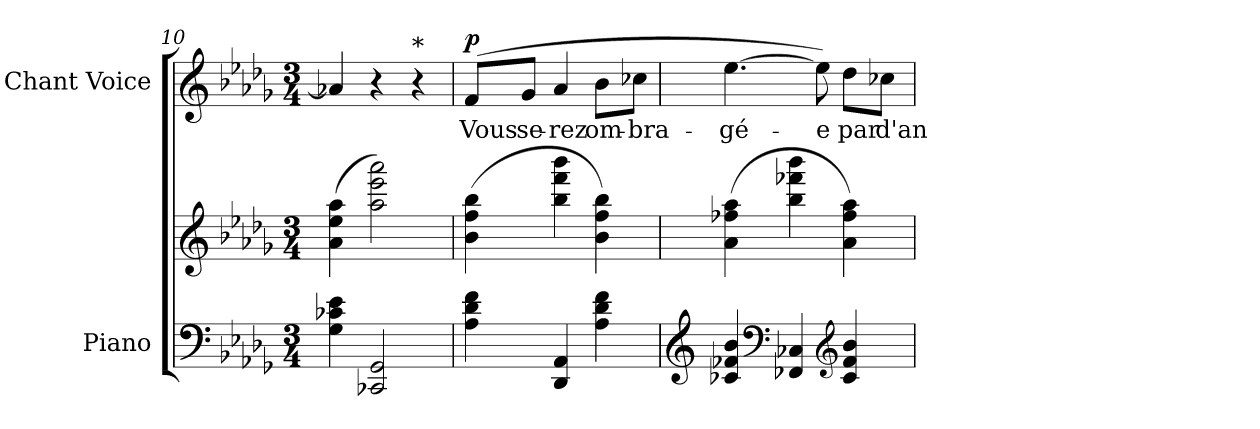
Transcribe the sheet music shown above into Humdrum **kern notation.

**kern	**kern	**kern	**text	**dynam
*part2	*part2	*part1	*part1	*part1
*staff3	*staff2	*staff1	*staff1	*staff1
*I"Piano	*	*I"Chant Voice	*	*
*I'Pno	*	*	*	*
*clefF4	*clefG2	*clefG2	*	*
*k[b-e-a-d-g-]	*k[b-e-a-d-g-]	*k[b-e-a-d-g-]	*	*
*M3/4	*M3/4	*M3/4	*	*
=10	=10	=10	=10	=10
4G-\ 4c-X\ 4e-\	(4a-\ 4ee-\ 4aa-\	4a-X/]	.	.
2CC-X/ 2GG-/	2aa-\ 2eee-\ 2aaa-\)	4r	.	.
!	!	!LO:TX:a:t=*	!	!
.	.	4r	.	.
=11	=11	=11	=11	=11
!	!	!	!LO:LY:b	!LO:DY:a
4A-\ 4d-\ 4f\	(4b-\ 4ff\ 4bb-\	(8f/L	Vous	p
!	!	!	!LO:LY:b	!
.	.	8g-/J	se-	.
!	!	!	!LO:LY:b	!
4DD-/ 4AA-/	4bb-\ 4fff\ 4bbb-\	4a-/	-rez	.
!	!	!	!LO:LY:b	!
4A-\ 4d-\ 4f\	4b-\ 4ff\ 4bb-\)	8b-\L	om-	.
!	!	!	!LO:LY:b	!
.	.	8cc-X\J	-bra-	.
=12	=12	=12	=12	=12
*clefG2	*	*	*	*
!	!	!	!LO:LY:b	!
4c-X/ 4f-X/ 4b-/	(4a-\ 4ff-X\ 4aa-\	[4.ee-\	-gé-	.
*clefF4	*	*	*	*
4FF-X/ 4C-X/	4bb-\ 4fff-X\ 4bbb-\	.	.	.
!	!	!	!LO:LY:b	!
.	.	8ee-\])	-e	.
*clefG2	*	*	*	*
!	!	!	!LO:LY:b	!
4c-/ 4f-/ 4b-/	4a-\ 4ff-\ 4aa-\)	8dd-\L	par	.
!	!	!	!LO:LY:b	!
.	.	8cc-X\J	d'an-	.
=	=	=	=	=
*-	*-	*-	*-	*-
